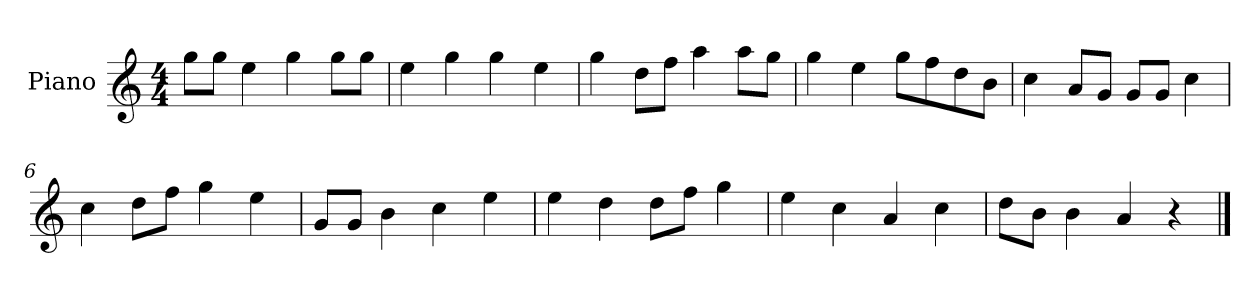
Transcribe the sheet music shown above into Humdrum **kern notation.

**kern
*part1
*staff1
*I"Piano
*I'P-no
*clefG2
*k[]
*M4/4
*MM90
=1
8gg\L
8gg\J
4ee\
4gg\
8gg\L
8gg\J
=2
4ee\
4gg\
4gg\
4ee\
=3
4gg\
8dd\L
8ff\J
4aa\
8aa\L
8gg\J
=4
4gg\
4ee\
8gg\L
8ff\
8dd\
8b\J
=5
4cc\
8a/L
8g/J
8g/L
8g/J
4cc\
=6
4cc\
8dd\L
8ff\J
4gg\
4ee\
=7
8g/L
8g/J
4b\
4cc\
4ee\
!!LO:LB:g=z
=8
4ee\
4dd\
8dd\L
8ff\J
4gg\
=9
4ee\
4cc\
4a/
4cc\
=10
8dd\L
8b\J
4b\
4a/
4r
==
*-
